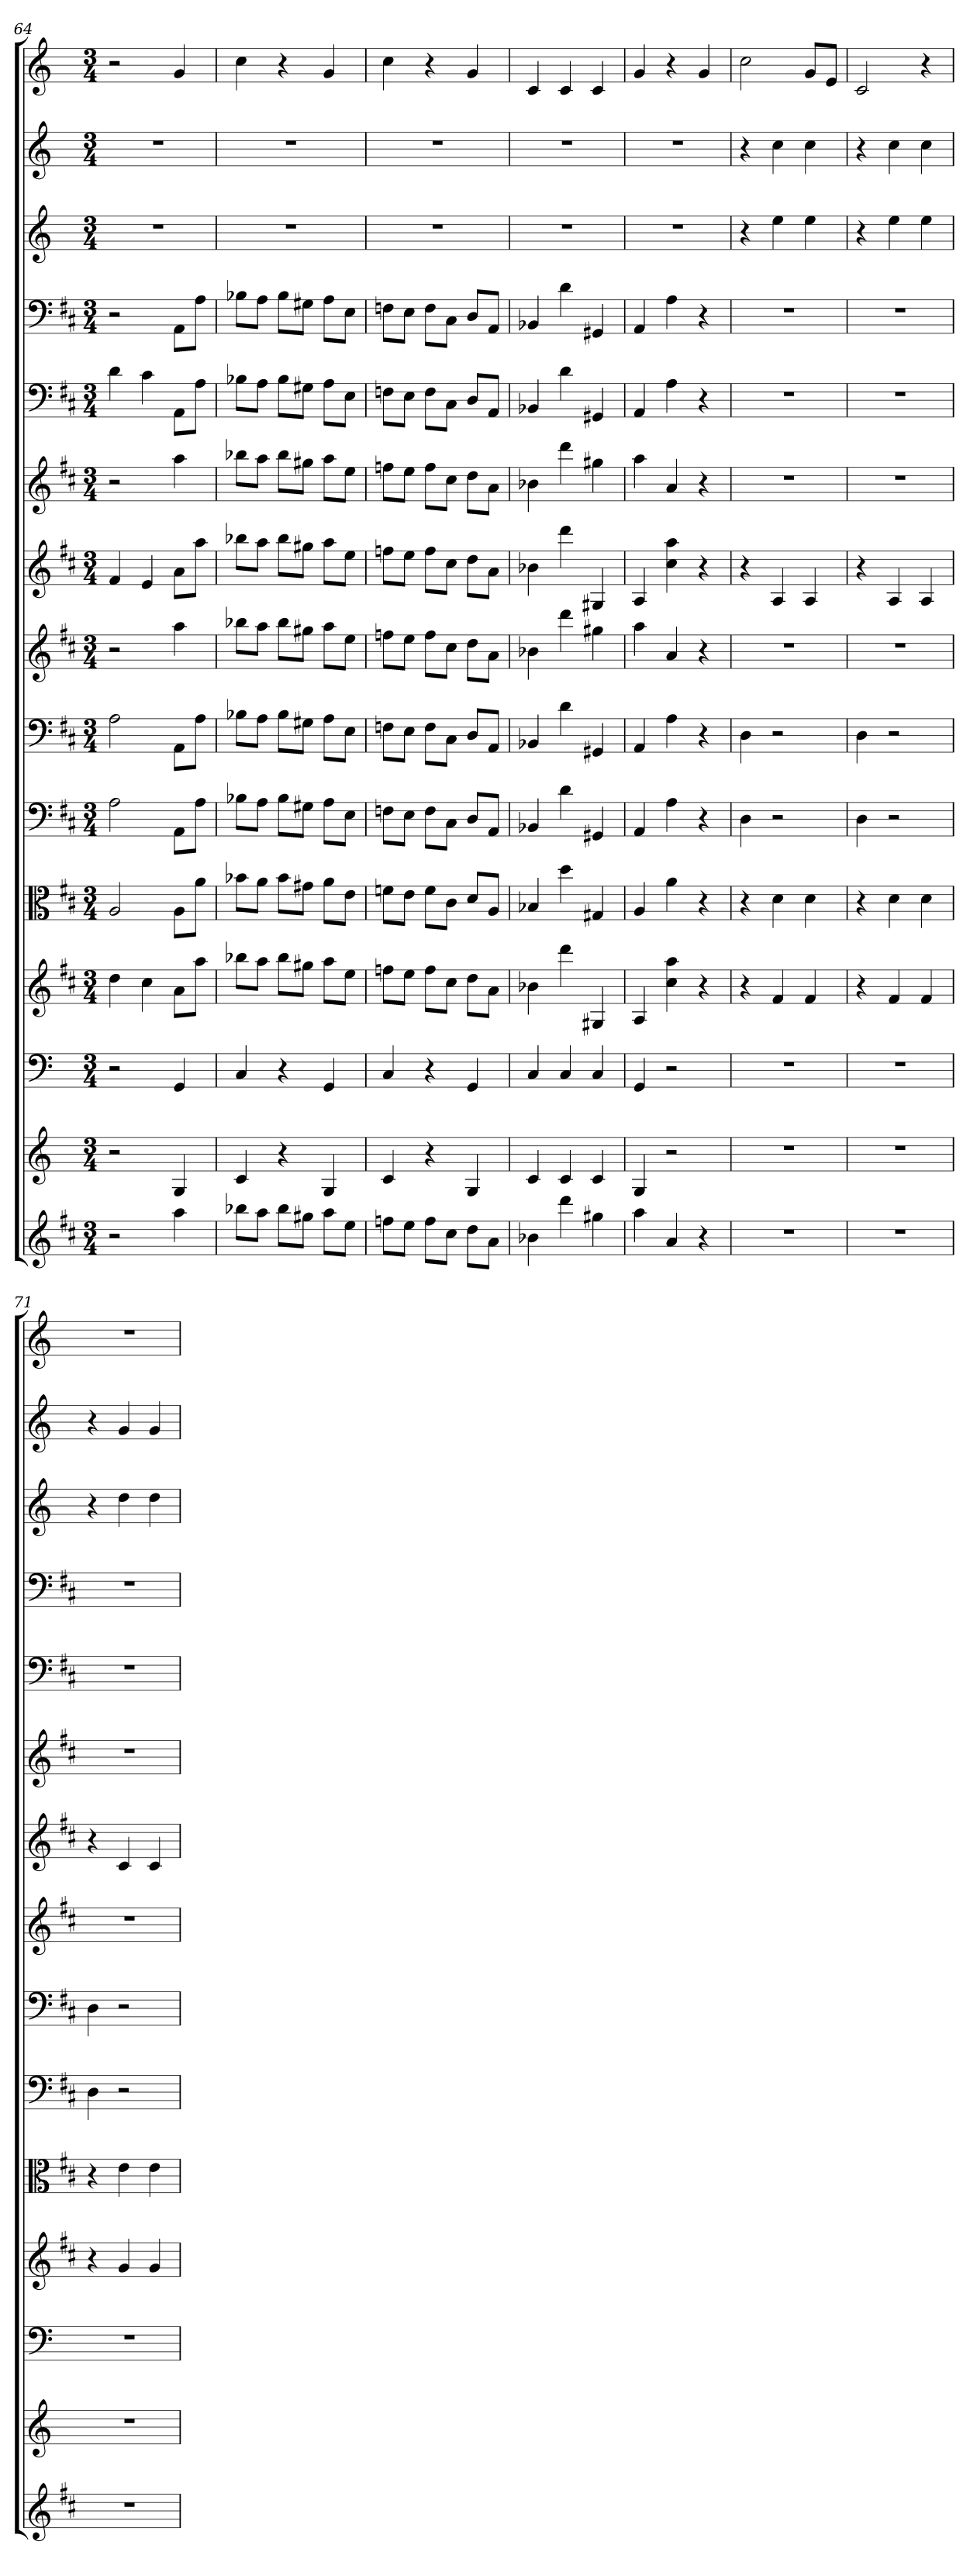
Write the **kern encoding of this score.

**kern	**kern	**kern	**kern	**kern	**kern	**kern	**kern	**kern	**kern	**kern	**kern	**kern	**kern	**kern
*part15	*part14	*part13	*part12	*part11	*part10	*part9	*part8	*part7	*part6	*part5	*part4	*part3	*part2	*part1
*staff15	*staff14	*staff13	*staff12	*staff11	*staff10	*staff9	*staff8	*staff7	*staff6	*staff5	*staff4	*staff3	*staff2	*staff1
*	*	*clefF4	*	*clefC3	*clefF4	*clefF4	*	*	*	*clefF4	*clefF4	*	*	*
*k[f#c#]	*k[]	*k[]	*k[f#c#]	*k[f#c#]	*k[f#c#]	*k[f#c#]	*k[f#c#]	*k[f#c#]	*k[f#c#]	*k[f#c#]	*k[f#c#]	*k[]	*k[]	*k[]
*M3/4	*M3/4	*M3/4	*M3/4	*M3/4	*M3/4	*M3/4	*M3/4	*M3/4	*M3/4	*M3/4	*M3/4	*M3/4	*M3/4	*M3/4
=64	=64	=64	=64	=64	=64	=64	=64	=64	=64	=64	=64	=64	=64	=64
2r	2r	2r	4dd	2A	2A	2A	2r	4f#	2r	4d	2r	2.r	2.r	2r
.	.	.	4cc#	.	.	.	.	4e	.	4c#	.	.	.	.
4aa	4G	4GG	8aL	8A\L	8AA\L	8AA\L	4aa	8aL	4aa	8AA\L	8AA\L	.	.	4g
.	.	.	8aaJ	8a\J	8A\J	8A\J	.	8aaJ	.	8A\J	8A\J	.	.	.
=65	=65	=65	=65	=65	=65	=65	=65	=65	=65	=65	=65	=65	=65	=65
8bb-XL	4c	4C	8bb-XL	8b-X\L	8B-X\L	8B-X\L	8bb-XL	8bb-XL	8bb-XL	8B-X\L	8B-X\L	2.r	2.r	4cc
8aaJ	.	.	8aaJ	8a\J	8A\J	8A\J	8aaJ	8aaJ	8aaJ	8A\J	8A\J	.	.	.
8bb-L	4r	4r	8bb-L	8b-\L	8B-\L	8B-\L	8bb-L	8bb-L	8bb-L	8B-\L	8B-\L	.	.	4r
8gg#XJ	.	.	8gg#XJ	8g#X\J	8G#X\J	8G#X\J	8gg#XJ	8gg#XJ	8gg#XJ	8G#X\J	8G#X\J	.	.	.
8aaL	4G	4GG	8aaL	8a\L	8A\L	8A\L	8aaL	8aaL	8aaL	8A\L	8A\L	.	.	4g
8eeJ	.	.	8eeJ	8e\J	8E\J	8E\J	8eeJ	8eeJ	8eeJ	8E\J	8E\J	.	.	.
=66	=66	=66	=66	=66	=66	=66	=66	=66	=66	=66	=66	=66	=66	=66
8ffnL	4c	4C	8ffnL	8fn\L	8Fn\L	8Fn\L	8ffnL	8ffnL	8ffnL	8Fn\L	8Fn\L	2.r	2.r	4cc
8eeJ	.	.	8eeJ	8e\J	8E\J	8E\J	8eeJ	8eeJ	8eeJ	8E\J	8E\J	.	.	.
8ffL	4r	4r	8ffL	8f\L	8F\L	8F\L	8ffL	8ffL	8ffL	8F\L	8F\L	.	.	4r
8cc#J	.	.	8cc#J	8c#\J	8C#\J	8C#\J	8cc#J	8cc#J	8cc#J	8C#\J	8C#\J	.	.	.
8ddL	4G	4GG	8ddL	8d/L	8D/L	8D/L	8ddL	8ddL	8ddL	8D/L	8D/L	.	.	4g
8aJ	.	.	8aJ	8A/J	8AA/J	8AA/J	8aJ	8aJ	8aJ	8AA/J	8AA/J	.	.	.
=67	=67	=67	=67	=67	=67	=67	=67	=67	=67	=67	=67	=67	=67	=67
4b-X	4c	4C	4b-X	4B-X	4BB-X	4BB-X	4b-X	4b-X	4b-X	4BB-X	4BB-X	2.r	2.r	4c
4ddd	4c	4C	4ddd	4dd	4d	4d	4ddd	4ddd	4ddd	4d	4d	.	.	4c
4gg#X	4c	4C	4G#X	4G#X	4GG#X	4GG#X	4gg#X	4G#X	4gg#X	4GG#X	4GG#X	.	.	4c
=68	=68	=68	=68	=68	=68	=68	=68	=68	=68	=68	=68	=68	=68	=68
4aa	4G	4GG	4A	4A	4AA	4AA	4aa	4A	4aa	4AA	4AA	2.r	2.r	4g
4a	2r	2r	4cc# 4aa	4a	4A	4A	4a	4cc# 4aa	4a	4A	4A	.	.	4r
4r	.	.	4r	4r	4r	4r	4r	4r	4r	4r	4r	.	.	4g
=69	=69	=69	=69	=69	=69	=69	=69	=69	=69	=69	=69	=69	=69	=69
2.r	2.r	2.r	4r	4r	4D	4D	2.r	4r	2.r	2.r	2.r	4r	4r	2cc
.	.	.	4f#	4d	2r	2r	.	4A	.	.	.	4ee	4cc	.
.	.	.	4f#	4d	.	.	.	4A	.	.	.	4ee	4cc	8gL
.	.	.	.	.	.	.	.	.	.	.	.	.	.	8eJ
=70	=70	=70	=70	=70	=70	=70	=70	=70	=70	=70	=70	=70	=70	=70
2.r	2.r	2.r	4r	4r	4D	4D	2.r	4r	2.r	2.r	2.r	4r	4r	2c
.	.	.	4f#	4d	2r	2r	.	4A	.	.	.	4ee	4cc	.
.	.	.	4f#	4d	.	.	.	4A	.	.	.	4ee	4cc	4r
=71	=71	=71	=71	=71	=71	=71	=71	=71	=71	=71	=71	=71	=71	=71
2.r	2.r	2.r	4r	4r	4D	4D	2.r	4r	2.r	2.r	2.r	4r	4r	2.r
.	.	.	4g	4e	2r	2r	.	4c#	.	.	.	4dd	4g	.
.	.	.	4g	4e	.	.	.	4c#	.	.	.	4dd	4g	.
=	=	=	=	=	=	=	=	=	=	=	=	=	=	=
*-	*-	*-	*-	*-	*-	*-	*-	*-	*-	*-	*-	*-	*-	*-
